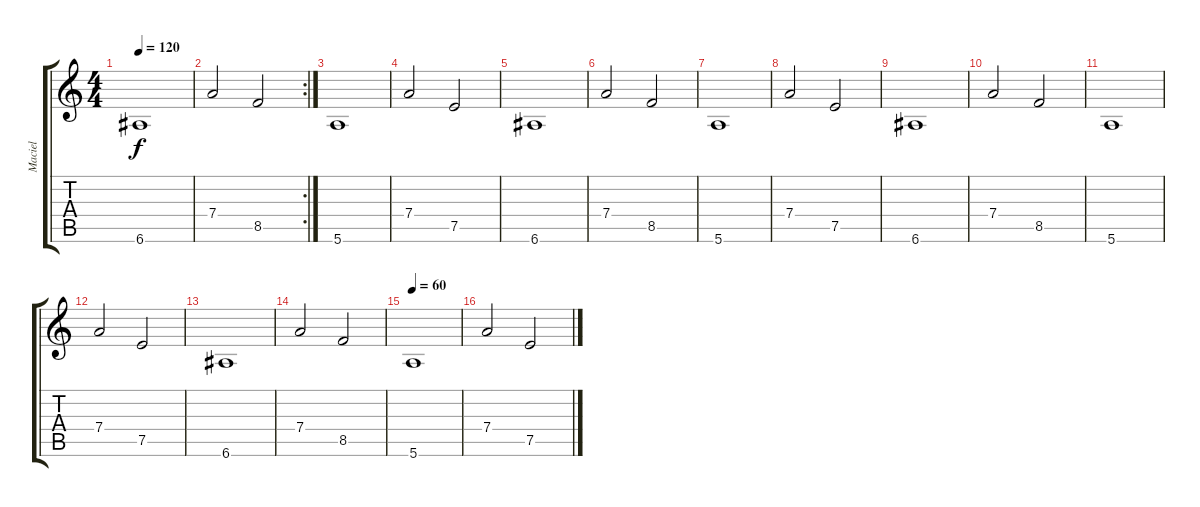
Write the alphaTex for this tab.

\track ("Maciel" "Maciel") {instrument acousticguitarsteel}
\staff {score tabs}
\tuning (E4 B3 G3 D3 A2 E2) {hide}
\ts (4 4)
\tempo 120
\clef g2
\ks c
6.6.1{dy f} |
\rc 2
7.4.2 8.5.2 |
5.6.1 |
7.4.2 7.5.2 |
6.6.1 |
7.4.2 8.5.2 |
5.6.1 |
7.4.2 7.5.2 |
6.6.1 |
7.4.2 8.5.2 |
5.6.1 |
7.4.2 7.5.2 |
6.6.1 |
7.4.2 8.5.2 |
\tempo 60
5.6.1{volume 16} |
7.4.2 7.5.2
